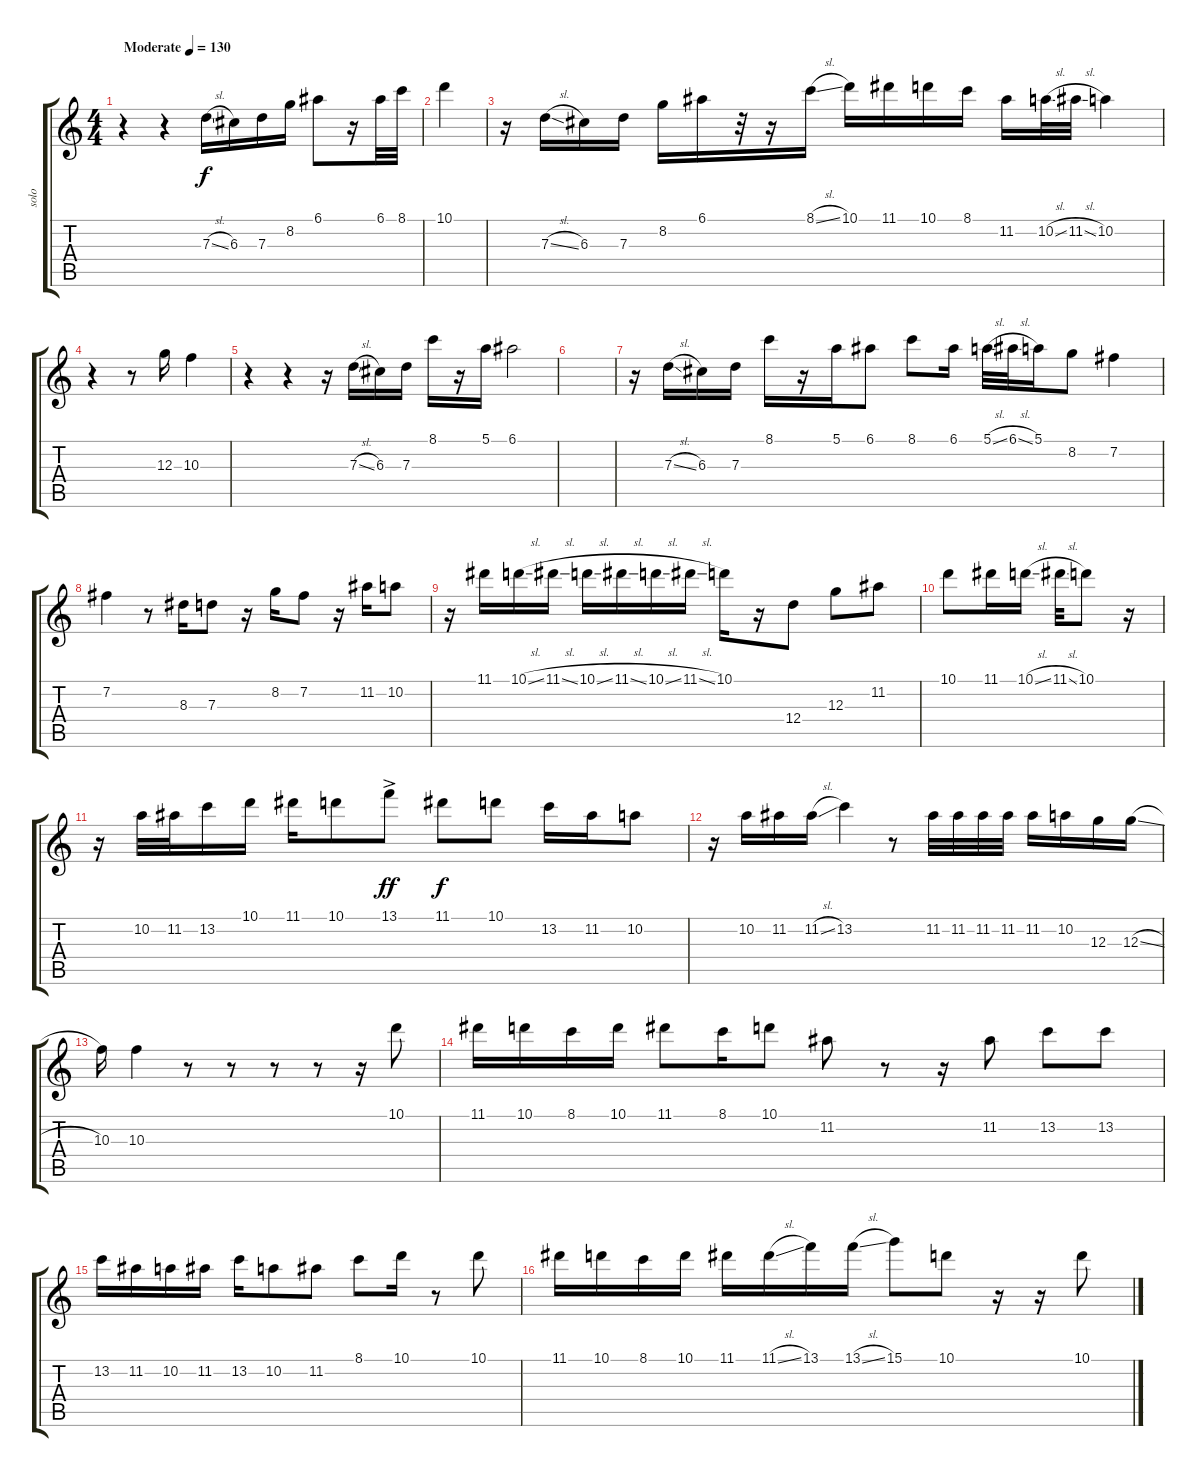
\track ("solo" "solo") {instrument acousticguitarsteel}
\staff {score tabs}
\tuning (E4 B3 G3 D3 A2 E2) {hide}
\ts (4 4)
\tempo (130 "Moderate")
\clef g2
\ks c
r.4{dy f volume 16 instrument acousticguitarsteel} r.4 7.3{sl}.16 6.3.16 7.3.16 8.2.16 6.1.8 r.16 6.1.32 8.1.32 |
10.1.4 |
r.16 7.3{sl}.16 6.3.16 7.3.16 8.2.16 6.1.16 r.32 r.16 8.1{sl}.16 10.1.16 11.1.16 10.1.16 8.1.16 11.2.16 10.2{sl}.32 11.2{sl}.32 10.2.4 |
r.4 r.8 12.3.16 10.3.4 |
r.4 r.4 r.16 7.3{sl}.16 6.3.16 7.3.16 8.1.16 r.16 5.1.16 6.1.2 |
|
r.16 7.3{sl}.16 6.3.16 7.3.16 8.1.16 r.16 5.1.16 6.1.8 8.1.8 6.1.16 5.1{sl}.32 6.1{sl}.32 5.1.16 8.2.8 7.2.4 |
7.2.4 r.8 8.3.16 7.3.8 r.16 8.2.16 7.2.8 r.16 11.2.16 10.2.8 |
r.16 11.1.16 10.1{sl}.16 11.1{sl}.16 10.1{sl}.16 11.1{sl}.16 10.1{sl}.16 11.1{sl}.16 10.1.16 r.16 12.4.8 12.3.8 11.2.8 |
10.1.8 11.1.16 10.1{sl}.16 11.1{sl}.32 10.1.8 r.16 |
r.16 10.2.32 11.2.32 13.2.16 10.1.16 11.1.16 10.1.8 13.1{ac}.8{dy ff} 11.1.8{dy f} 10.1.8 13.2.16 11.2.16 10.2.8 |
r.16 10.2.16 11.2.16 11.2{sl}.16 13.2.4 r.8 11.2.32 11.2.32 11.2.32 11.2.32 11.2.16 10.2.16 12.3.16 12.3{sl}.16 |
10.3.16 10.3.4 r.8 r.8 r.8 r.8 r.16 10.1.8 |
11.1.16 10.1.16 8.1.16 10.1.16 11.1.8 8.1.16 10.1.8 11.2.8 r.8 r.16 11.2.8 13.2.8 13.2.8 |
13.2.16 11.2.16 10.2.16 11.2.16 13.2.16 10.2.8 11.2.8 8.1.8 10.1.16 r.8 10.1.8 |
11.1.16 10.1.16 8.1.16 10.1.16 11.1.16 11.1{sl}.16 13.1.16 13.1{sl}.16 15.1.8 10.1.8 r.16 r.16 10.1.8
